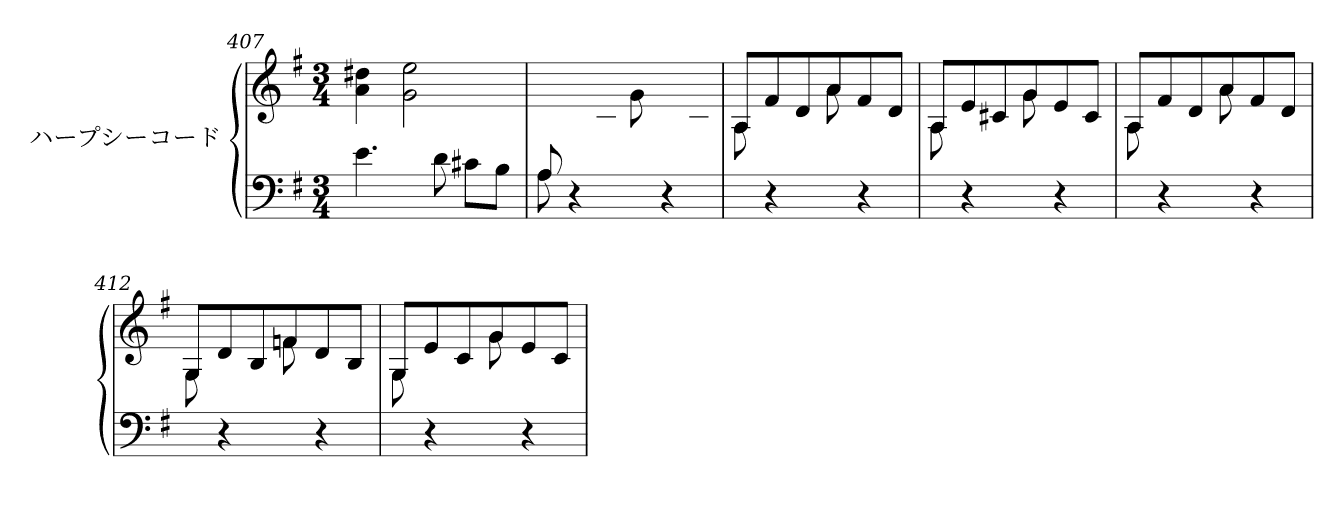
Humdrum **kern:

**kern	**kern
*part1	*part1
*staff2	*staff1
*I"ハープシーコード	*
*clefF4	*clefG2
*k[f#]	*k[f#]
*M3/4	*M3/4
=407	=407
4.e\	4a\ 4dd#X\
.	2g\ 2ee\
8d\	.
8c#X\L	.
8B\J	.
=408	=408
*^	*^
8A/L	8A\	8ryy	4.ryy
2ryy	4r	8e\	.
.	.	8c#X\	.
.	8ryy	8g\	8g\
.	4r	8e\	4ryy
8ryy	.	8c#\J	.
*v	*v	*	*
=409	=409	=409
8ryy	8A/L	8A\
4r	8f#/	4ryy
.	8d/	.
8ryy	8a/	8a\
4r	8f#/	4ryy
.	8d/J	.
=410	=410	=410
8ryy	8A/L	8A\
4r	8e/	4ryy
.	8c#X/	.
8ryy	8g/	8g\
4r	8e/	4ryy
.	8c#/J	.
!!LO:LB:g=z	!!
=411	=411	=411
8ryy	8A/L	8A\
4r	8f#/	4ryy
.	8d/	.
8ryy	8a/	8a\
4r	8f#/	4ryy
.	8d/J	.
=412	=412	=412
8ryy	8G/L	8G\
4r	8d/	4ryy
.	8B/	.
8ryy	8fn/	8fn\
4r	8d/	4ryy
.	8B/J	.
=413	=413	=413
8ryy	8G/L	8G\
4r	8e/	4ryy
.	8c/	.
8ryy	8g/	8g\
4r	8e/	4ryy
.	8c/J	.
*	*v	*v
=	=
*-	*-
